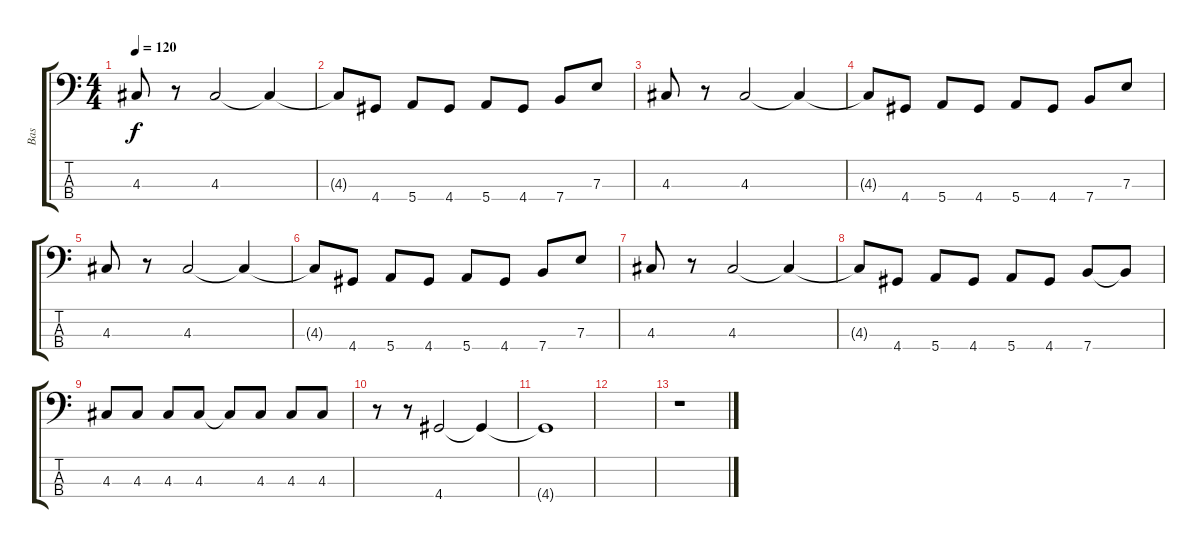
\track ("Bas" "Bas") {instrument acousticbass}
\staff {score tabs}
\tuning (G2 D2 A1 E1) {hide}
\ts (4 4)
\tempo 120
\clef f4
\ks c
4.3.8{dy f} r.8 4.3.2 4.3{t}.4 |
4.3{t}.8 4.4.8 5.4.8 4.4.8 5.4.8 4.4.8 7.4.8 7.3.8 |
4.3.8 r.8 4.3.2 4.3{t}.4 |
4.3{t}.8 4.4.8 5.4.8 4.4.8 5.4.8 4.4.8 7.4.8 7.3.8 |
4.3.8 r.8 4.3.2 4.3{t}.4 |
4.3{t}.8 4.4.8 5.4.8 4.4.8 5.4.8 4.4.8 7.4.8 7.3.8 |
4.3.8 r.8 4.3.2 4.3{t}.4 |
4.3{t}.8 4.4.8 5.4.8 4.4.8 5.4.8 4.4.8 7.4.8 7.4{t}.8 |
4.3.8 4.3.8 4.3.8 4.3.8 4.3{t}.8 4.3.8 4.3.8 4.3.8 |
r.8 r.8 4.4.2 4.4{t}.4 |
4.4{t}.1 |
|
r.1
